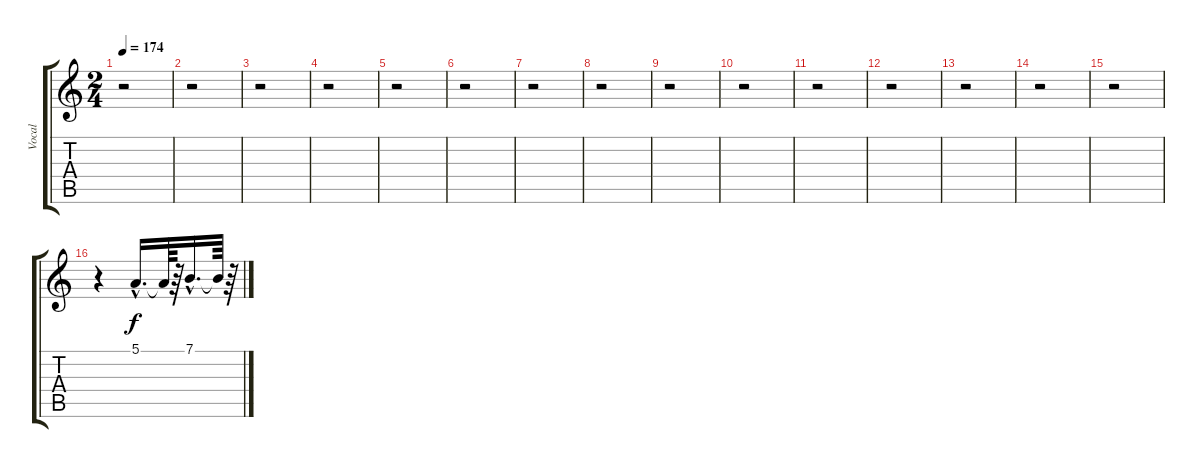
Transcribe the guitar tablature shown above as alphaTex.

\track ("Vocal" "Vocal") {instrument clarinet}
\staff {score tabs}
\tuning (E4 B3 G3 D3 A2 E2) {hide}
\ts (2 4)
\tempo 174
\clef g2
\ks c
r.2{dy f} |
r.2 |
r.2 |
r.2 |
r.2 |
r.2 |
r.2 |
r.2 |
r.2 |
r.2 |
r.2 |
r.2 |
r.2 |
r.2 |
r.2 |
r.4 5.1{hac}.16{d} 5.1{t}.64 r.64 7.1{hac}.16{d} 7.1{t}.64 r.64
